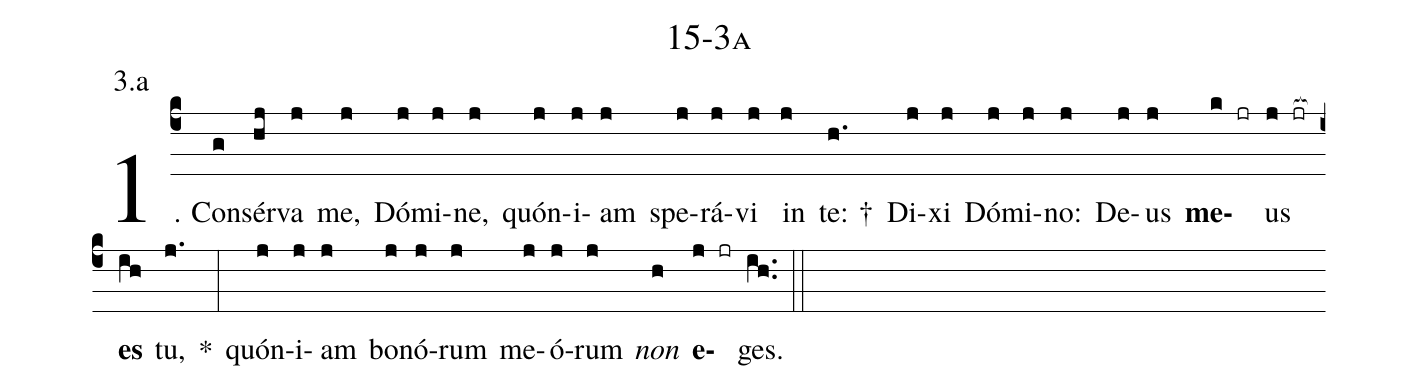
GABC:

name: 15-3a;
annotation: 3.a;
%%
(c4)1. Con(g)sér(hj)va(j) me,(j) Dó(j)mi(j)ne,(j) quón(j)i(j)am(j) spe(j)rá(j)vi(j) in(j) te: †(h.) Di(j)xi(j) Dó(j)mi(j)no:(j) De(j)us(j) <b>me</b>(k jr)us(j jr[ocb:1{]) <b>es</b>(ih[ocb:0}]) tu,(j.) *(:) quón(j)i(j)am(j) bo(j)nó(j)rum(j) me(j)ó(j)rum(j) <i>non</i>(h) <b>e</b>(j jr)ges.(ih..) (::)
